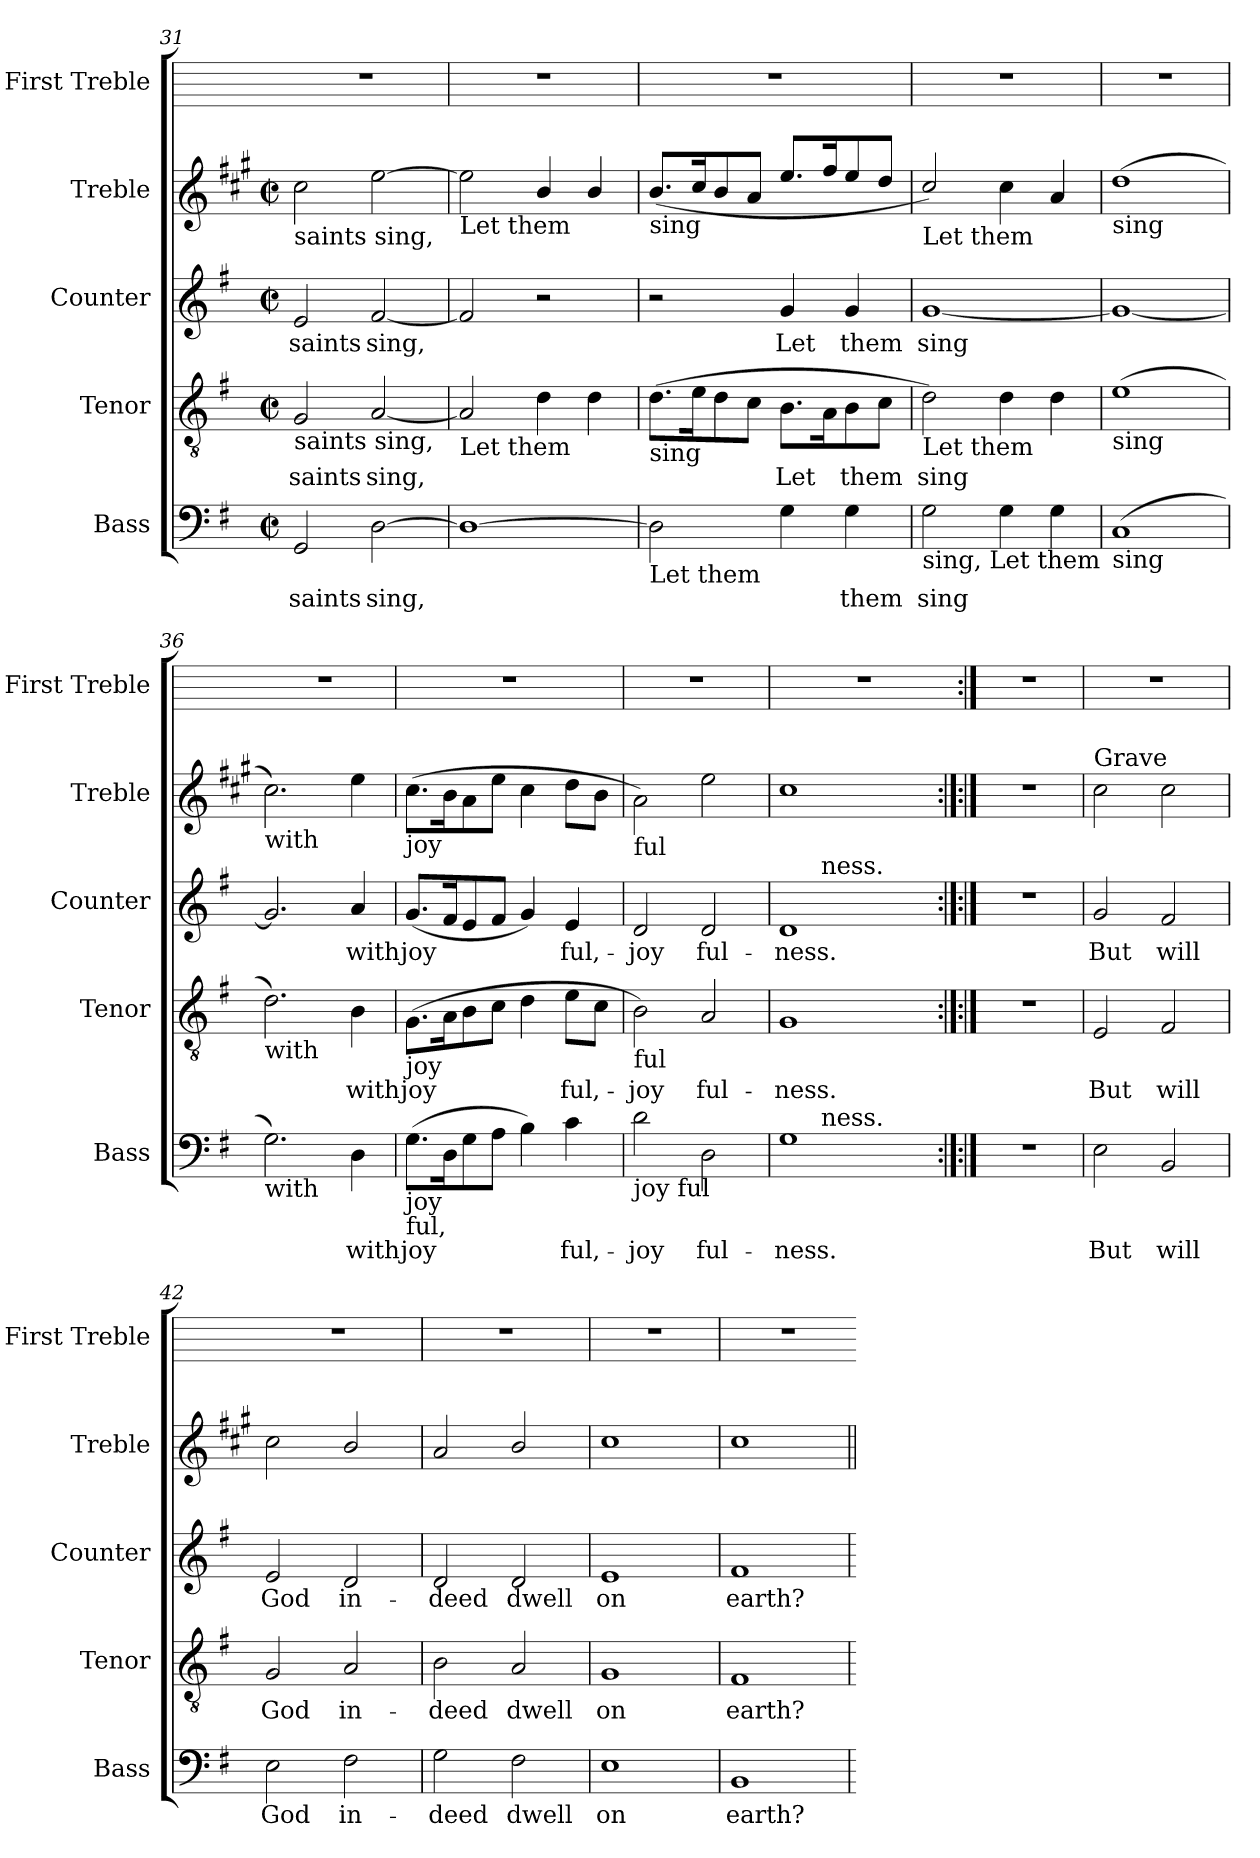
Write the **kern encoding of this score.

**kern	**text	**kern	**text	**kern	**text	**kern	**kern
*part5	*part5	*part4	*part4	*part3	*part3	*part2	*part1
*staff5	*staff5	*staff4	*staff4	*staff3	*staff3	*staff2	*staff1
*I"Bass	*	*I"Tenor	*	*I"Counter	*	*I"Treble	*I"First  Treble
*I'Bass	*	*I'Tenor	*	*I'Counter	*	*I'Treble	*I'First  Treble
!!LO:LB:g=z
*clefF4	*	*clefGv2	*	*clefG2	*	*clefG2	*
*	*	*	*	*	*	*ITrd1c2	*
*k[f#]	*	*k[f#]	*	*k[f#]	*	*k[f#]	*
*G:	*	*G:	*	*G:	*	*G:	*
*M2/2	*	*M2/2	*	*M2/2	*	*M2/2	*
*met(c|)	*	*met(c|)	*	*met(c|)	*	*met(c|)	*
=31	=31	=31	=31	=31	=31	=31	=31
!	!LO:LY:a:cj	!	!LO:LY:a:cj	!	!LO:LY:b:cj	!	!
2GG/	saints	2G/	saints	2e/	saints	2b\	1r
!	!LO:LY:a:cj	!	!LO:LY:a:cj	!	!LO:LY:b:cj	!	!
[>2D\	sing,	[<2A/	sing,	[<2f#/	sing,	[>2dd\	.
!	!	!	!	!	!	!LO:TX:b:t=saints sing,	!
!	!	!LO:TX:b:t=saints sing,	!	!	!	!	!
=32	=32	=32	=32	=32	=32	=32	=32
1D_>	.	2A/]	.	2f#/]	.	2dd\]	1r
.	.	4d\	.	2r	.	4a/	.
.	.	4d\	.	.	.	4a/	.
!	!	!	!	!	!	!LO:TX:b:t=Let them	!
!	!	!LO:TX:b:t=Let them	!	!	!	!	!
=33	=33	=33	=33	=33	=33	=33	=33
2D\]	.	(>8.d\L	.	2r	.	(<8.a/L	1r
.	.	16e\	.	.	.	16b/	.
.	.	8d\	.	.	.	8a/	.
.	.	8c\J	.	.	.	8g/J	.
!	!	!	!LO:LY:a:cj	!	!LO:LY:b:cj	!	!
4G\	.	8.B\L	Let	4g/	Let	8.dd/L	.
.	.	16A\	.	.	.	16ee/	.
!	!LO:LY:a:cj	!	!LO:LY:a:cj	!	!LO:LY:b:cj	!	!
4G\	them	8B\	them	4g/	them	8dd/	.
.	.	8c\J	.	.	.	8cc/J	.
!	!	!	!	!	!	!LO:TX:b:t=sing	!
!	!	!LO:TX:b:t=sing	!	!	!	!	!
!LO:TX:b:t=Let them	!	!	!	!	!	!	!
=34	=34	=34	=34	=34	=34	=34	=34
!	!LO:LY:a:cj	!	!LO:LY:a:cj	!	!LO:LY:b:cj	!	!
2G\	sing	2d\)	sing	[<1g	sing	2b/)	1r
4G\	.	4d\	.	.	.	4b\	.
4G\	.	4d\	.	.	.	4g/	.
!	!	!	!	!	!	!LO:TX:b:t=Let them	!
!	!	!LO:TX:b:t=Let them	!	!	!	!	!
!LO:TX:b:t=sing, Let them	!	!	!	!	!	!	!
=35	=35	=35	=35	=35	=35	=35	=35
(>1C	.	(>1e	.	1g_<	.	(>1cc	1r
!	!	!	!	!	!	!LO:TX:b:t=sing	!
!	!	!LO:TX:b:t=sing	!	!	!	!	!
!LO:TX:b:t=sing	!	!	!	!	!	!	!
=36	=36	=36	=36	=36	=36	=36	=36
2.G\)	.	2.d\)	.	2.g/]	.	2.b\)	1r
!	!LO:LY:a:cj	!	!LO:LY:a:cj	!	!LO:LY:b:cj	!	!
4D\	with	4B\	with	4a/	with	4dd\	.
!	!	!	!	!	!	!LO:TX:b:t=with	!
!	!	!LO:TX:b:t=with	!	!	!	!	!
!LO:TX:b:t=with	!	!	!	!	!	!	!
=37	=37	=37	=37	=37	=37	=37	=37
!	!LO:LY:a	!	!LO:LY:a	!	!LO:LY:b	!	!
(>8.G\L	joy	(>8.G\L	joy	(<8.g/L	joy	(>8.b\L	1r
16D\	.	16A\	.	16f#/	.	16a\	.
8G\	.	8B\	.	8e/	.	8g\	.
8A\J	.	8c\J	.	8f#/J	.	8dd\J	.
4B\)	.	4d\	.	4g/)	.	4b\	.
!	!LO:LY:a:cj	!	!LO:LY:a:cj	!	!LO:LY:b:cj	!	!
4c\	ful,-	8e\L	ful,-	4e/	ful,-	8cc\L	.
.	.	8c\J	.	.	.	8a\J	.
!	!	!	!	!	!	!LO:TX:b:t=joy	!
!	!	!LO:TX:b:t=joy	!	!	!	!	!
!LO:TX:b:t=joy	!	!	!	!	!	!	!
!LO:TX:b:t=ful,	!	!	!	!	!	!	!
=38	=38	=38	=38	=38	=38	=38	=38
!	!LO:LY:a:cj	!	!LO:LY:a:cj	!	!LO:LY:b:cj	!	!
2d\	-joy	2B\)	-joy	2d/	-joy	2g\)	1r
!	!LO:LY:a:cj	!	!LO:LY:a:cj	!	!LO:LY:b:cj	!	!
2D\	ful-	2A/	ful-	2d/	ful-	2dd\	.
!	!	!	!	!	!	!LO:TX:b:t=ful	!
!	!	!LO:TX:b:t=ful	!	!	!	!	!
!LO:TX:b:t=joy ful	!	!	!	!	!	!	!
!!LO:LB:g=z
=39	=39	=39	=39	=39	=39	=39	=39
!	!LO:LY:a:cj	!	!LO:LY:a:cj	!	!LO:LY:b:cj	!	!
*^	*	*	*	*^	*	*	*
1G	8..ryy	-ness.	1G	-ness.	1d	8..ryy	-ness.	1b	1r
!	!	!	!	!	!	!LO:TX:a:t=ness.	!	!	!
!	!LO:TX:a:t=ness.	!	!	!	!	!	!	!	!
.	2ryy	.	.	.	.	2ryy	.	.	.
.	4ryy	.	.	.	.	4ryy	.	.	.
.	32ryy	.	.	.	.	32ryy	.	.	.
*v	*v	*	*	*	*v	*v	*	*	*
=40:|!	=40	=40:|!	=40	=40:|!	=40	=40:|!	=40
1r	.	1r	.	1r	.	1r	1r
=41	=41	=41	=41	=41	=41	=41	=41
!	!	!	!	!	!	!LO:TX:a:t=Grave	!
!	!LO:LY:a:cj	!	!LO:LY:a:cj	!	!LO:LY:b:cj	!	!
2E\	But	2E/	But	2g/	But	2b\	1r
!	!LO:LY:a:cj	!	!LO:LY:a:cj	!	!LO:LY:b:cj	!	!
2BB/	will	2F#/	will	2f#/	will	2b\	.
=42	=42	=42	=42	=42	=42	=42	=42
!	!LO:LY:a:cj	!	!LO:LY:a:cj	!	!LO:LY:b:cj	!	!
2E\	God	2G/	God	2e/	God	2b\	1r
!	!LO:LY:a:cj	!	!LO:LY:a:cj	!	!LO:LY:b:cj	!	!
2F#\	in-	2A/	in-	2d/	in-	2a/	.
=43	=43	=43	=43	=43	=43	=43	=43
!	!LO:LY:a:cj	!	!LO:LY:a:cj	!	!LO:LY:b:cj	!	!
2G\	-deed	2B\	-deed	2d/	-deed	2g/	1r
!	!LO:LY:a:cj	!	!LO:LY:a:cj	!	!LO:LY:b:cj	!	!
2F#\	dwell	2A/	dwell	2d/	dwell	2a/	.
=44	=44	=44	=44	=44	=44	=44	=44
!	!LO:LY:a:cj	!	!LO:LY:a:cj	!	!LO:LY:b:cj	!	!
1E	on	1G	on	1e	on	1b	1r
=45	=45	=45	=45	=45	=45	=45	=45
!	!LO:LY:a:cj	!	!LO:LY:a:cj	!	!LO:LY:b:cj	!	!
1BB	earth?	1F#	earth?	1f#	earth?	1b	1r
=	=	=	=	=	=	=||	=
*-	*-	*-	*-	*-	*-	*-	*-
